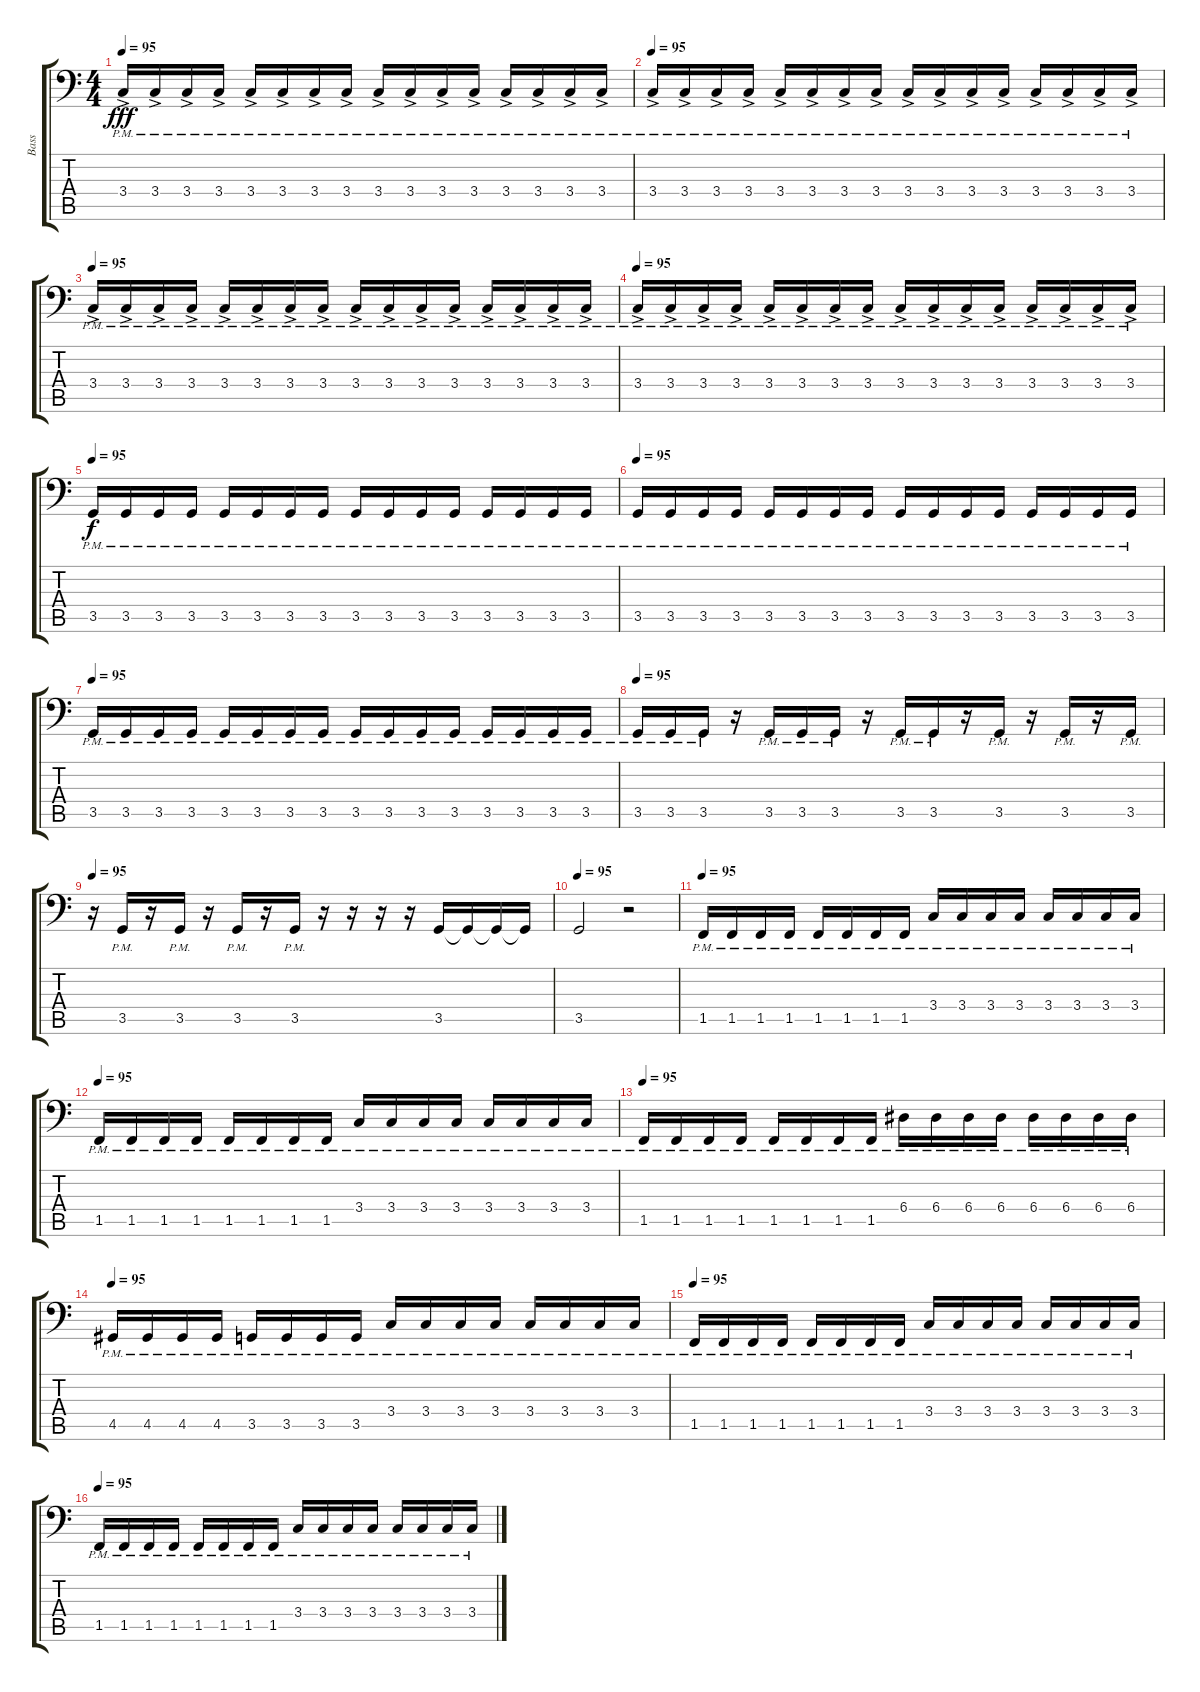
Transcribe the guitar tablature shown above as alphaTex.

\track ("Bass" "Bass") {instrument acousticguitarsteel}
\staff {score tabs}
\tuning (C3 G2 D2 A1 E1 B0) {hide}
\ts (4 4)
\tempo 95
\clef f4
\ks c
3.4{ac pm}.16{dy fff} 3.4{ac pm}.16 3.4{ac pm}.16 3.4{ac pm}.16 3.4{ac pm}.16 3.4{ac pm}.16 3.4{ac pm}.16 3.4{ac pm}.16 3.4{ac pm}.16 3.4{ac pm}.16 3.4{ac pm}.16 3.4{ac pm}.16 3.4{ac pm}.16 3.4{ac pm}.16 3.4{ac pm}.16 3.4{ac pm}.16 |
\tempo 95
3.4{ac pm}.16 3.4{ac pm}.16 3.4{ac pm}.16 3.4{ac pm}.16 3.4{ac pm}.16 3.4{ac pm}.16 3.4{ac pm}.16 3.4{ac pm}.16 3.4{ac pm}.16 3.4{ac pm}.16 3.4{ac pm}.16 3.4{ac pm}.16 3.4{ac pm}.16 3.4{ac pm}.16 3.4{ac pm}.16 3.4{ac pm}.16 |
\tempo 95
3.4{ac pm}.16 3.4{ac pm}.16 3.4{ac pm}.16 3.4{ac pm}.16 3.4{ac pm}.16 3.4{ac pm}.16 3.4{ac pm}.16 3.4{ac pm}.16 3.4{ac pm}.16 3.4{ac pm}.16 3.4{ac pm}.16 3.4{ac pm}.16 3.4{ac pm}.16 3.4{ac pm}.16 3.4{ac pm}.16 3.4{ac pm}.16 |
\tempo 95
3.4{ac pm}.16 3.4{ac pm}.16 3.4{ac pm}.16 3.4{ac pm}.16 3.4{ac pm}.16 3.4{ac pm}.16 3.4{ac pm}.16 3.4{ac pm}.16 3.4{ac pm}.16 3.4{ac pm}.16 3.4{ac pm}.16 3.4{ac pm}.16 3.4{ac pm}.16 3.4{ac pm}.16 3.4{ac pm}.16 3.4{ac pm}.16 |
\tempo 95
3.5{pm}.16{dy f} 3.5{pm}.16 3.5{pm}.16 3.5{pm}.16 3.5{pm}.16 3.5{pm}.16 3.5{pm}.16 3.5{pm}.16 3.5{pm}.16 3.5{pm}.16 3.5{pm}.16 3.5{pm}.16 3.5{pm}.16 3.5{pm}.16 3.5{pm}.16 3.5{pm}.16 |
\tempo 95
3.5{pm}.16 3.5{pm}.16 3.5{pm}.16 3.5{pm}.16 3.5{pm}.16 3.5{pm}.16 3.5{pm}.16 3.5{pm}.16 3.5{pm}.16 3.5{pm}.16 3.5{pm}.16 3.5{pm}.16 3.5{pm}.16 3.5{pm}.16 3.5{pm}.16 3.5{pm}.16 |
\tempo 95
3.5{pm}.16 3.5{pm}.16 3.5{pm}.16 3.5{pm}.16 3.5{pm}.16 3.5{pm}.16 3.5{pm}.16 3.5{pm}.16 3.5{pm}.16 3.5{pm}.16 3.5{pm}.16 3.5{pm}.16 3.5{pm}.16 3.5{pm}.16 3.5{pm}.16 3.5{pm}.16 |
\tempo 95
3.5{pm}.16 3.5{pm}.16 3.5{pm}.16 r.16 3.5{pm}.16 3.5{pm}.16 3.5{pm}.16 r.16 3.5{pm}.16 3.5{pm}.16 r.16 3.5{pm}.16 r.16 3.5{pm}.16 r.16 3.5{pm}.16 |
\tempo 95
r.16 3.5{pm}.16 r.16 3.5{pm}.16 r.16 3.5{pm}.16 r.16 3.5{pm}.16 r.16 r.16 r.16 r.16 3.5.16 3.5{t}.16 3.5{t}.16 3.5{t}.16 |
\tempo 95
3.5.2 r.2 |
\tempo 95
1.5{pm}.16 1.5{pm}.16 1.5{pm}.16 1.5{pm}.16 1.5{pm}.16 1.5{pm}.16 1.5{pm}.16 1.5{pm}.16 3.4{pm}.16 3.4{pm}.16 3.4{pm}.16 3.4{pm}.16 3.4{pm}.16 3.4{pm}.16 3.4{pm}.16 3.4{pm}.16 |
\tempo 95
1.5{pm}.16 1.5{pm}.16 1.5{pm}.16 1.5{pm}.16 1.5{pm}.16 1.5{pm}.16 1.5{pm}.16 1.5{pm}.16 3.4{pm}.16 3.4{pm}.16 3.4{pm}.16 3.4{pm}.16 3.4{pm}.16 3.4{pm}.16 3.4{pm}.16 3.4{pm}.16 |
\tempo 95
1.5{pm}.16 1.5{pm}.16 1.5{pm}.16 1.5{pm}.16 1.5{pm}.16 1.5{pm}.16 1.5{pm}.16 1.5{pm}.16 6.4{pm}.16 6.4{pm}.16 6.4{pm}.16 6.4{pm}.16 6.4{pm}.16 6.4{pm}.16 6.4{pm}.16 6.4{pm}.16 |
\tempo 95
4.5{pm}.16 4.5{pm}.16 4.5{pm}.16 4.5{pm}.16 3.5{pm}.16 3.5{pm}.16 3.5{pm}.16 3.5{pm}.16 3.4{pm}.16 3.4{pm}.16 3.4{pm}.16 3.4{pm}.16 3.4{pm}.16 3.4{pm}.16 3.4{pm}.16 3.4{pm}.16 |
\tempo 95
1.5{pm}.16 1.5{pm}.16 1.5{pm}.16 1.5{pm}.16 1.5{pm}.16 1.5{pm}.16 1.5{pm}.16 1.5{pm}.16 3.4{pm}.16 3.4{pm}.16 3.4{pm}.16 3.4{pm}.16 3.4{pm}.16 3.4{pm}.16 3.4{pm}.16 3.4{pm}.16 |
\tempo 95
1.5{pm}.16 1.5{pm}.16 1.5{pm}.16 1.5{pm}.16 1.5{pm}.16 1.5{pm}.16 1.5{pm}.16 1.5{pm}.16 3.4{pm}.16 3.4{pm}.16 3.4{pm}.16 3.4{pm}.16 3.4{pm}.16 3.4{pm}.16 3.4{pm}.16 3.4{pm}.16
